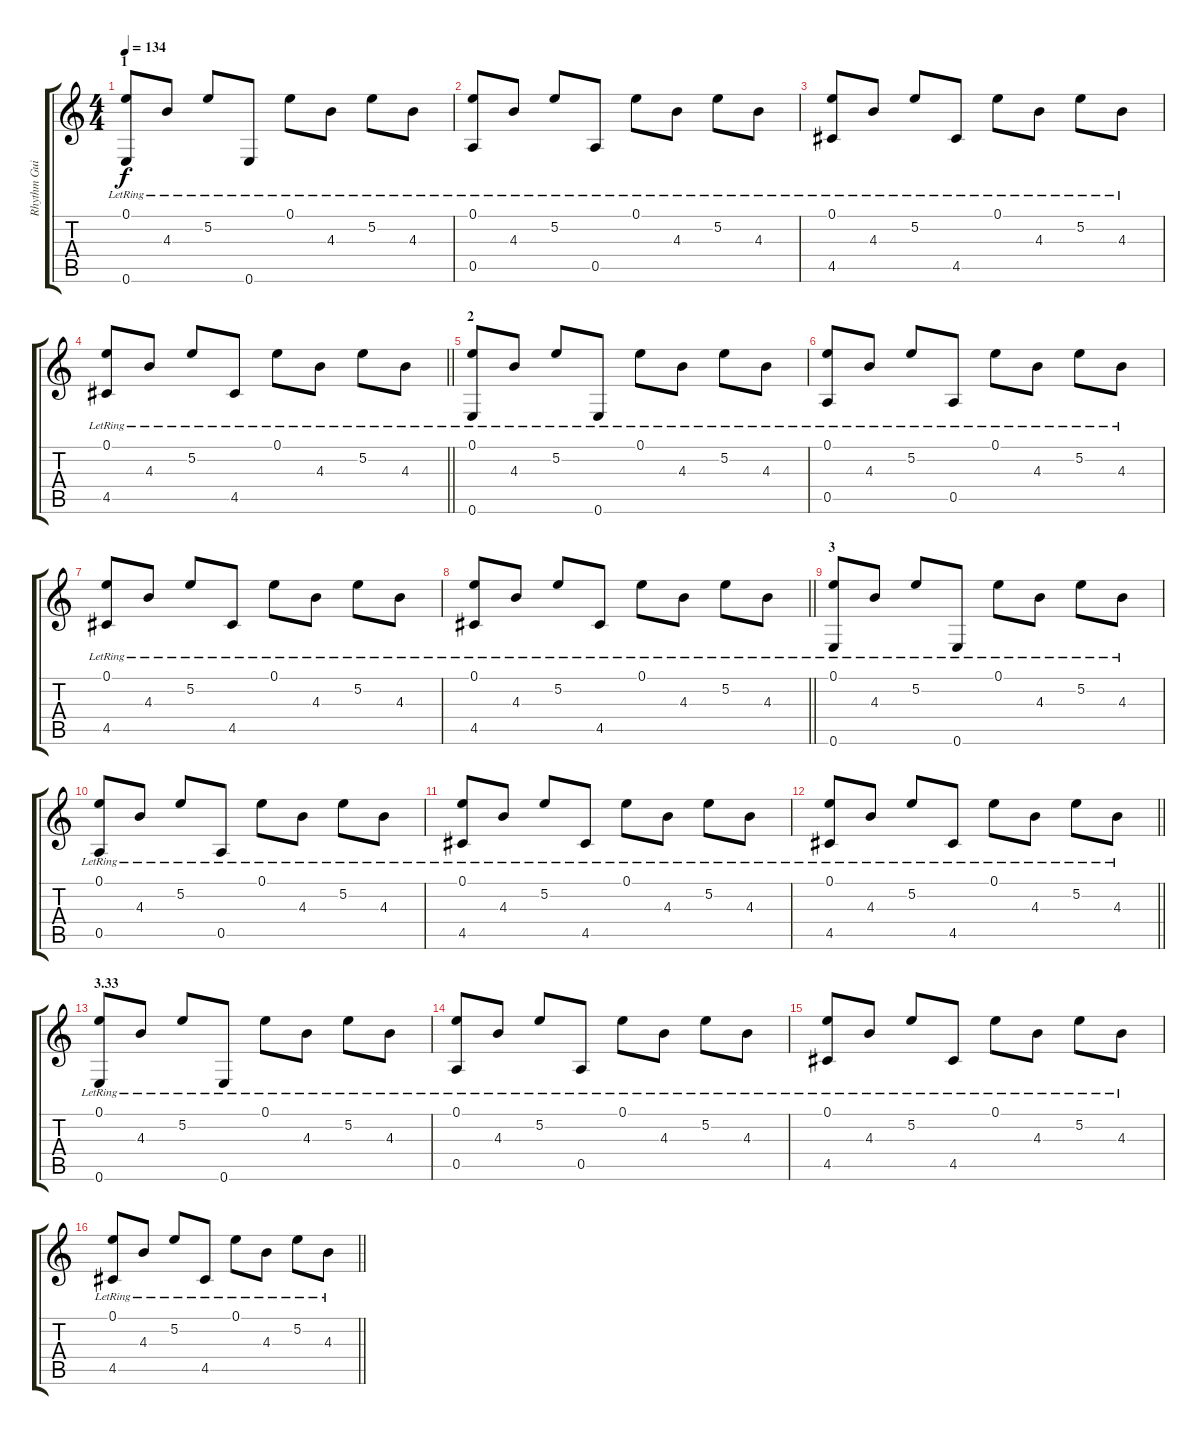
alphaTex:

\track ("Rhythm Guitar" "Rhythm Gui") {instrument electricguitarjazz}
\staff {score tabs}
\tuning (E4 B3 G3 D3 A2 E2) {hide}
\ts (4 4)
\section ("" "1")
\tempo 134
\clef g2
\ks c
(0.1 0.6{lr}).8{dy f instrument electricguitarjazz} 4.3{lr}.8 5.2{lr}.8 0.6{lr}.8 0.1{lr}.8 4.3{lr}.8 5.2{lr}.8 4.3{lr}.8 |
(0.1 0.5{lr}).8 4.3{lr}.8 5.2{lr}.8 0.5{lr}.8 0.1{lr}.8 4.3{lr}.8 5.2{lr}.8 4.3{lr}.8 |
(0.1 4.5{lr}).8 4.3{lr}.8 5.2{lr}.8 4.5{lr}.8 0.1{lr}.8 4.3{lr}.8 5.2{lr}.8 4.3{lr}.8 |
\barLineRight lightlight
(0.1 4.5{lr}).8 4.3{lr}.8 5.2{lr}.8 4.5{lr}.8 0.1{lr}.8 4.3{lr}.8 5.2{lr}.8 4.3{lr}.8 |
\section ("" "2")
(0.1 0.6{lr}).8 4.3{lr}.8 5.2{lr}.8 0.6{lr}.8 0.1{lr}.8 4.3{lr}.8 5.2{lr}.8 4.3{lr}.8 |
(0.1 0.5{lr}).8 4.3{lr}.8 5.2{lr}.8 0.5{lr}.8 0.1{lr}.8 4.3{lr}.8 5.2{lr}.8 4.3{lr}.8 |
(0.1 4.5{lr}).8 4.3{lr}.8 5.2{lr}.8 4.5{lr}.8 0.1{lr}.8 4.3{lr}.8 5.2{lr}.8 4.3{lr}.8 |
\barLineRight lightlight
(0.1 4.5{lr}).8 4.3{lr}.8 5.2{lr}.8 4.5{lr}.8 0.1{lr}.8 4.3{lr}.8 5.2{lr}.8 4.3{lr}.8 |
\section ("" "3")
(0.1 0.6{lr}).8 4.3{lr}.8 5.2{lr}.8 0.6{lr}.8 0.1{lr}.8 4.3{lr}.8 5.2{lr}.8 4.3{lr}.8 |
(0.1 0.5{lr}).8 4.3{lr}.8 5.2{lr}.8 0.5{lr}.8 0.1{lr}.8 4.3{lr}.8 5.2{lr}.8 4.3{lr}.8 |
(0.1 4.5{lr}).8 4.3{lr}.8 5.2{lr}.8 4.5{lr}.8 0.1{lr}.8 4.3{lr}.8 5.2{lr}.8 4.3{lr}.8 |
\barLineRight lightlight
(0.1 4.5{lr}).8 4.3{lr}.8 5.2{lr}.8 4.5{lr}.8 0.1{lr}.8 4.3{lr}.8 5.2{lr}.8 4.3{lr}.8 |
\section ("" "3.33")
(0.1 0.6{lr}).8 4.3{lr}.8 5.2{lr}.8 0.6{lr}.8 0.1{lr}.8 4.3{lr}.8 5.2{lr}.8 4.3{lr}.8 |
(0.1 0.5{lr}).8 4.3{lr}.8 5.2{lr}.8 0.5{lr}.8 0.1{lr}.8 4.3{lr}.8 5.2{lr}.8 4.3{lr}.8 |
(0.1 4.5{lr}).8 4.3{lr}.8 5.2{lr}.8 4.5{lr}.8 0.1{lr}.8 4.3{lr}.8 5.2{lr}.8 4.3{lr}.8 |
\barLineRight lightlight
(0.1 4.5{lr}).8 4.3{lr}.8 5.2{lr}.8 4.5{lr}.8 0.1{lr}.8 4.3{lr}.8 5.2{lr}.8 4.3{lr}.8
